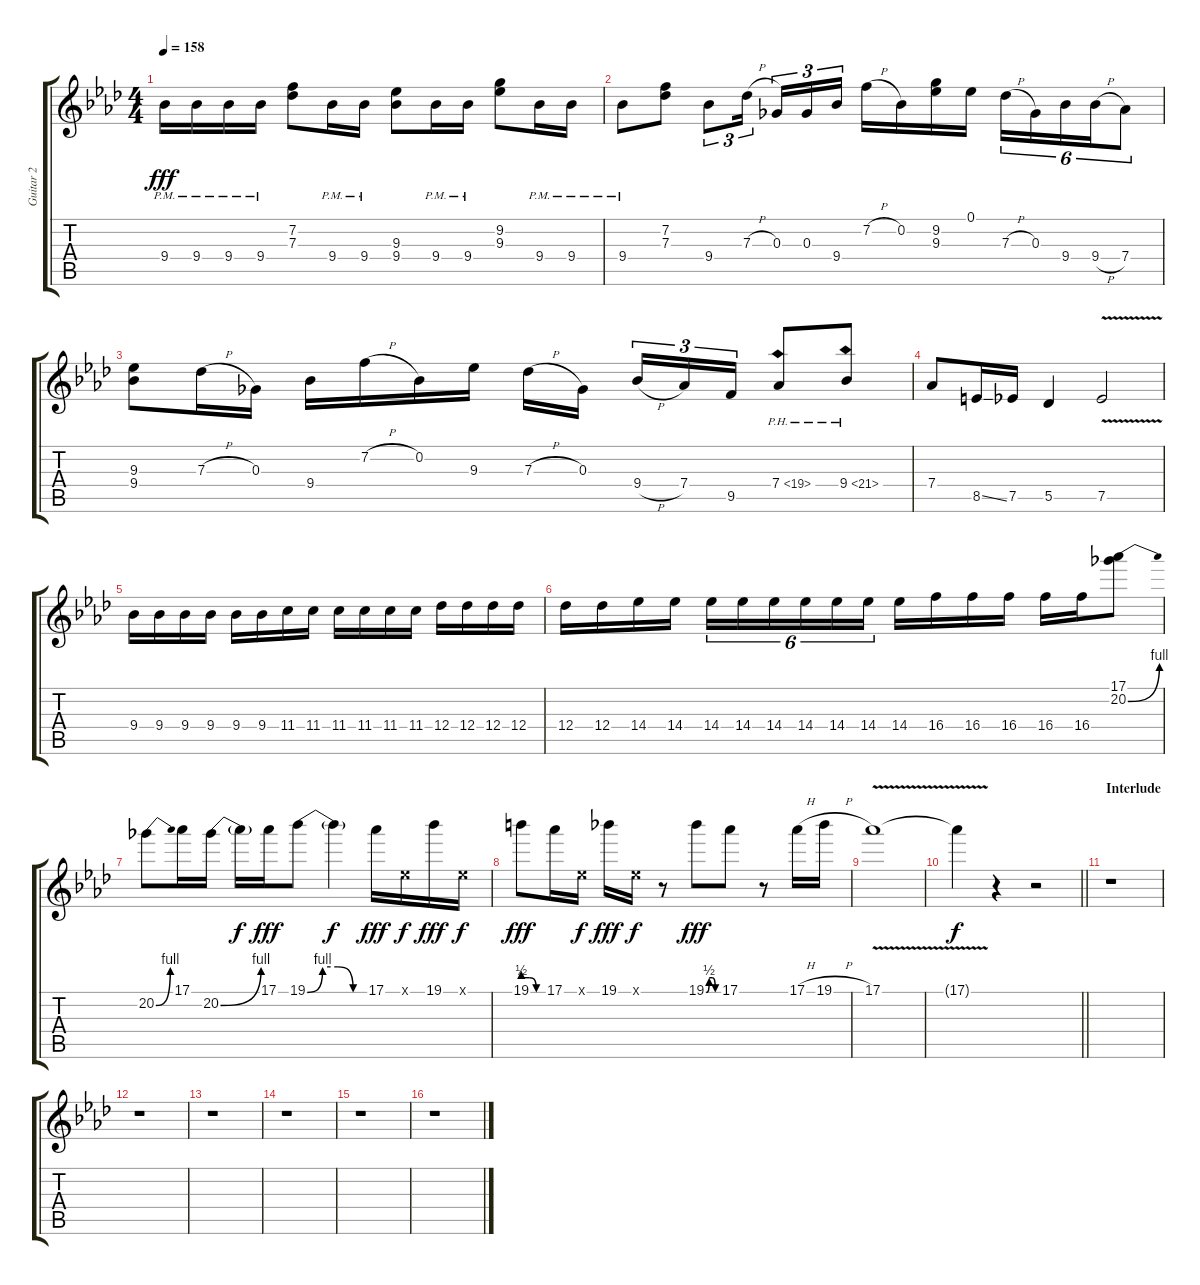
\track ("Guitar 2" "Guitar 2") {instrument overdrivenguitar}
\staff {score tabs}
\tuning (Eb4 Bb3 Gb3 Db3 Ab2 Db2) {hide}
\ts (4 4)
\tempo 158
\clef g2
\ks ab
9.4{pm}.16{dy fff} 9.4{pm}.16 9.4{pm}.16 9.4{pm}.16 (7.2 7.3).8 9.4{pm}.16 9.4{pm}.16 (9.3 9.4).8 9.4{pm}.16 9.4{pm}.16 (9.2 9.3).8 9.4{pm}.16 9.4{pm}.16 |
9.4{pm}.8 (7.2 7.3).8 9.4.8{tu (3 2)} 7.3{h}.16{tu (3 2)} 0.3.16{tu (3 2)} 0.3.16{tu (3 2)} 9.4.16{tu (3 2)} 7.2{h}.16 0.2.16 (9.2 9.3).16 0.1.16 7.3{h}.16{tu (6 4)} 0.3.16{tu (6 4)} 9.4.16{tu (6 4)} 9.4{h}.16{tu (6 4)} 7.4.8{tu (6 4)} |
(9.3 9.4).8 7.3{h}.16 0.3.16 9.4.16 7.2{h}.16 0.2.16 9.3.16 7.3{h}.16 0.3.16 9.4{h}.16{tu (3 2)} 7.4.16{tu (3 2)} 9.5.16{tu (3 2)} 7.4{ph 12}.8 9.4{ph 12}.8 |
7.4.8 8.5{ss}.16 7.5.16 5.5.4 7.5{v}.2 |
9.4.16 9.4.16 9.4.16 9.4.16 9.4.16 9.4.16 11.4.16 11.4.16 11.4.16 11.4.16 11.4.16 11.4.16 12.4.16 12.4.16 12.4.16 12.4.16 |
12.4.16 12.4.16 14.4.16 14.4.16 14.4.16{tu (6 4)} 14.4.16{tu (6 4)} 14.4.16{tu (6 4)} 14.4.16{tu (6 4)} 14.4.16{tu (6 4)} 14.4.16{tu (6 4)} 14.4.16 16.4.16 16.4.16 16.4.16 16.4.16 16.4.16 (17.1 20.2{be (bend 0 0 60 4)}).8 |
20.2{be (bend 0 0 60 4)}.8 17.1.16 20.2{be (bend 0 0 60 4)}.16 20.2{t}.16{dy f} 17.1.16{dy fff} 19.1{be (custom 0 0 15 4 30 4 45 0 60 0)}.8 19.1{t}.4{dy f} 17.1.16{dy fff} 0.1{x}.16{dy f} 19.1.16{dy fff} 0.1{x}.16{dy f} |
19.1{be (custom 0 2 20 2 40 0 60 0)}.8{dy fff} 17.1.16 0.1{x}.16{dy f} 19.1.16{dy fff} 0.1{x}.16{dy f} r.8 19.1{be (custom 0 0 15 2 30 2 45 0 60 0)}.8{dy fff} 17.1.8 r.8 17.1{h}.16 19.1{h}.16 |
17.1{v}.1 |
\barLineRight lightlight
17.1{t}.4{dy f} r.4 r.2 |
\section ("" "Interlude")
r.1 |
r.1 |
r.1 |
r.1 |
r.1 |
r.1
